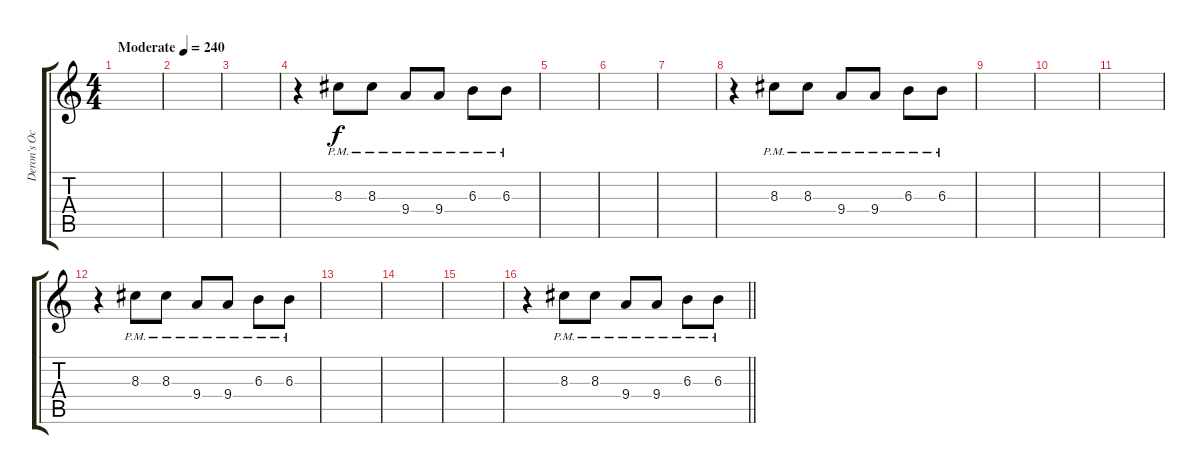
\track ("Deron's Octave Pedal" "Deron's Oc") {instrument distortionguitar}
\staff {score tabs}
\tuning (D4 A3 F3 C3 G2 D2) {hide}
\ts (4 4)
\section ("" "")
\tempo (240 "Moderate")
\clef g2
\ks c
|
|
|
r.4 8.3{pm}.8 8.3{pm}.8 9.4{pm}.8 9.4{pm}.8 6.3{pm}.8 6.3{pm}.8 |
|
|
|
r.4 8.3{pm}.8 8.3{pm}.8 9.4{pm}.8 9.4{pm}.8 6.3{pm}.8 6.3{pm}.8 |
|
|
|
r.4 8.3{pm}.8 8.3{pm}.8 9.4{pm}.8 9.4{pm}.8 6.3{pm}.8 6.3{pm}.8 |
|
|
|
\barLineRight lightlight
r.4 8.3{pm}.8 8.3{pm}.8 9.4{pm}.8 9.4{pm}.8 6.3{pm}.8 6.3{pm}.8
